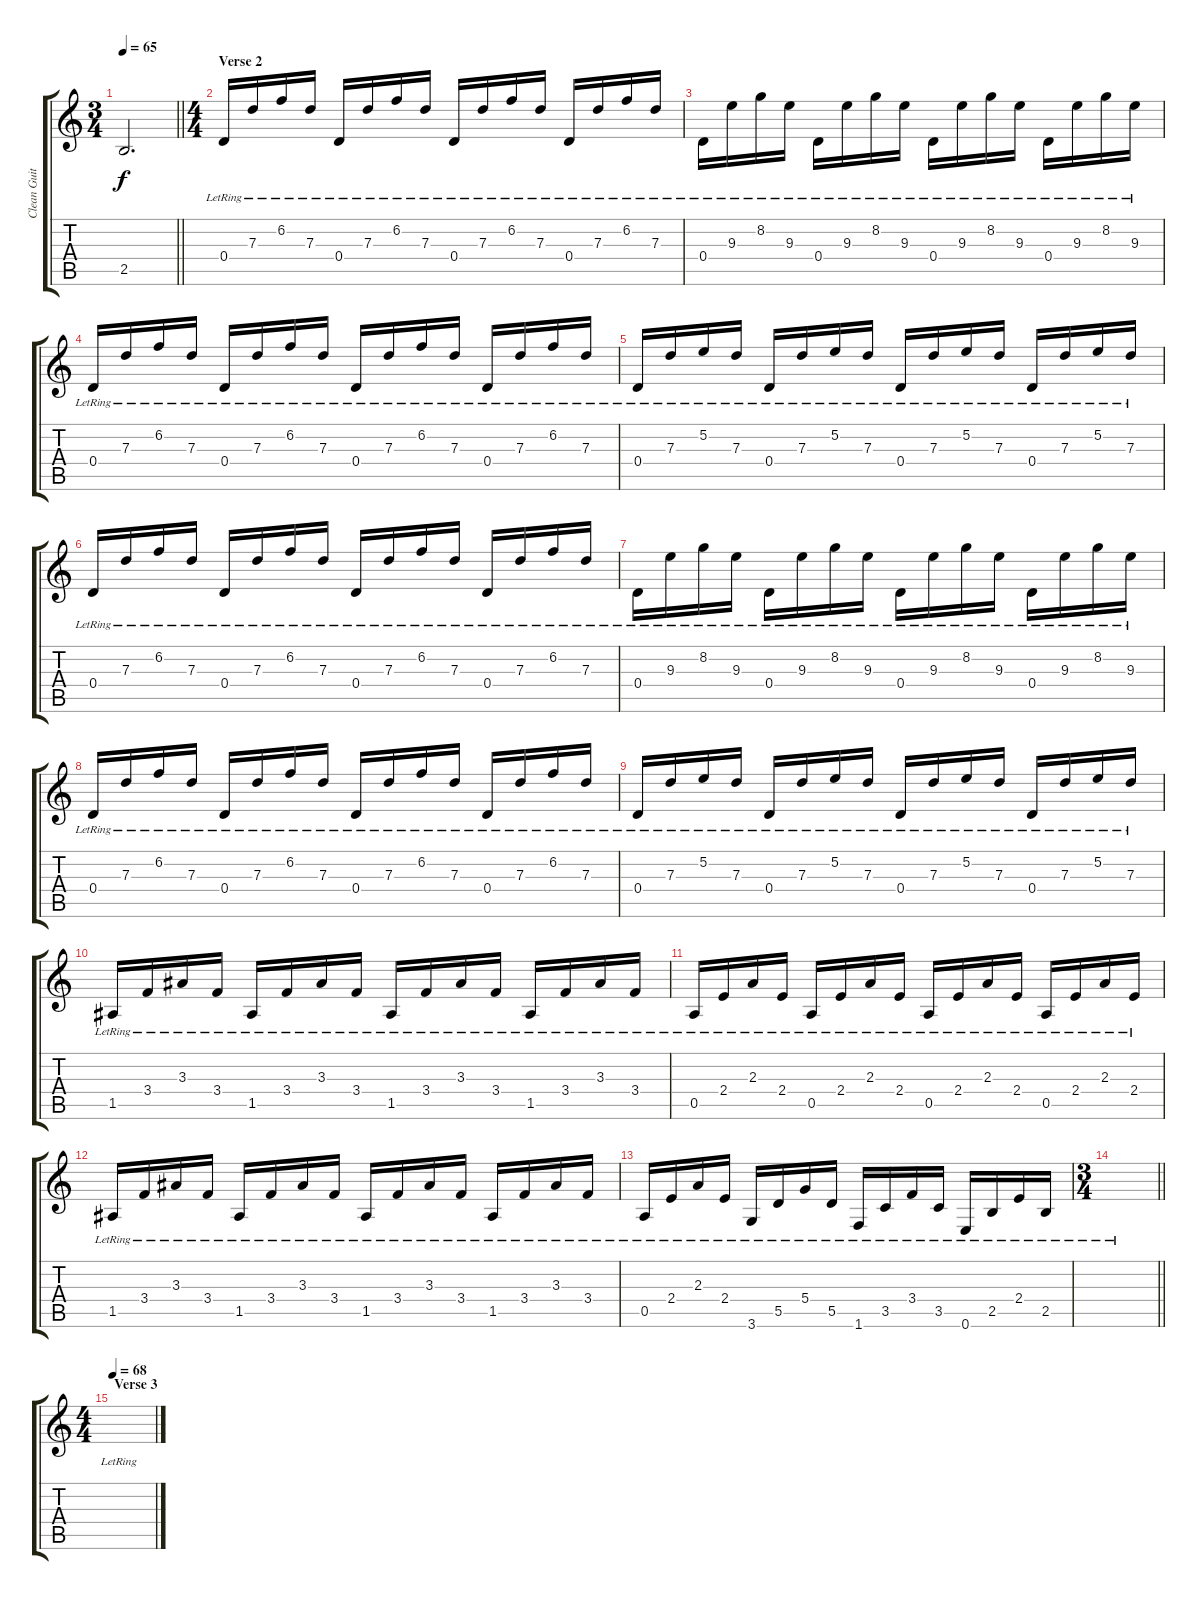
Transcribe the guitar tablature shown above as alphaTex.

\track ("Clean Guitar 2" "Clean Guit") {instrument electricguitarclean}
\staff {score tabs}
\tuning (E4 B3 G3 D3 A2 E2) {hide}
\ts (3 4)
\tempo 65
\clef g2
\barLineRight lightlight
\ks c
2.5{t}.2{d dy f} |
\ts (4 4)
\section ("" "Verse 2")
0.4{lr}.16 7.3{lr}.16 6.2{lr}.16 7.3{lr}.16 0.4{lr}.16 7.3{lr}.16 6.2{lr}.16 7.3{lr}.16 0.4{lr}.16 7.3{lr}.16 6.2{lr}.16 7.3{lr}.16 0.4{lr}.16 7.3{lr}.16 6.2{lr}.16 7.3{lr}.16 |
0.4{lr}.16 9.3{lr}.16 8.2{lr}.16 9.3{lr}.16 0.4{lr}.16 9.3{lr}.16 8.2{lr}.16 9.3{lr}.16 0.4{lr}.16 9.3{lr}.16 8.2{lr}.16 9.3{lr}.16 0.4{lr}.16 9.3{lr}.16 8.2{lr}.16 9.3{lr}.16 |
0.4{lr}.16 7.3{lr}.16 6.2{lr}.16 7.3{lr}.16 0.4{lr}.16 7.3{lr}.16 6.2{lr}.16 7.3{lr}.16 0.4{lr}.16 7.3{lr}.16 6.2{lr}.16 7.3{lr}.16 0.4{lr}.16 7.3{lr}.16 6.2{lr}.16 7.3{lr}.16 |
0.4{lr}.16 7.3{lr}.16 5.2{lr}.16 7.3{lr}.16 0.4{lr}.16 7.3{lr}.16 5.2{lr}.16 7.3{lr}.16 0.4{lr}.16 7.3{lr}.16 5.2{lr}.16 7.3{lr}.16 0.4{lr}.16 7.3{lr}.16 5.2{lr}.16 7.3{lr}.16 |
0.4{lr}.16 7.3{lr}.16 6.2{lr}.16 7.3{lr}.16 0.4{lr}.16 7.3{lr}.16 6.2{lr}.16 7.3{lr}.16 0.4{lr}.16 7.3{lr}.16 6.2{lr}.16 7.3{lr}.16 0.4{lr}.16 7.3{lr}.16 6.2{lr}.16 7.3{lr}.16 |
0.4{lr}.16 9.3{lr}.16 8.2{lr}.16 9.3{lr}.16 0.4{lr}.16 9.3{lr}.16 8.2{lr}.16 9.3{lr}.16 0.4{lr}.16 9.3{lr}.16 8.2{lr}.16 9.3{lr}.16 0.4{lr}.16 9.3{lr}.16 8.2{lr}.16 9.3{lr}.16 |
0.4{lr}.16 7.3{lr}.16 6.2{lr}.16 7.3{lr}.16 0.4{lr}.16 7.3{lr}.16 6.2{lr}.16 7.3{lr}.16 0.4{lr}.16 7.3{lr}.16 6.2{lr}.16 7.3{lr}.16 0.4{lr}.16 7.3{lr}.16 6.2{lr}.16 7.3{lr}.16 |
0.4{lr}.16 7.3{lr}.16 5.2{lr}.16 7.3{lr}.16 0.4{lr}.16 7.3{lr}.16 5.2{lr}.16 7.3{lr}.16 0.4{lr}.16 7.3{lr}.16 5.2{lr}.16 7.3{lr}.16 0.4{lr}.16 7.3{lr}.16 5.2{lr}.16 7.3{lr}.16 |
1.5{lr}.16 3.4{lr}.16 3.3{lr}.16 3.4{lr}.16 1.5{lr}.16 3.4{lr}.16 3.3{lr}.16 3.4{lr}.16 1.5{lr}.16 3.4{lr}.16 3.3{lr}.16 3.4{lr}.16 1.5{lr}.16 3.4{lr}.16 3.3{lr}.16 3.4{lr}.16 |
0.5{lr}.16 2.4{lr}.16 2.3{lr}.16 2.4{lr}.16 0.5{lr}.16 2.4{lr}.16 2.3{lr}.16 2.4{lr}.16 0.5{lr}.16 2.4{lr}.16 2.3{lr}.16 2.4{lr}.16 0.5{lr}.16 2.4{lr}.16 2.3{lr}.16 2.4{lr}.16 |
1.5{lr}.16 3.4{lr}.16 3.3{lr}.16 3.4{lr}.16 1.5{lr}.16 3.4{lr}.16 3.3{lr}.16 3.4{lr}.16 1.5{lr}.16 3.4{lr}.16 3.3{lr}.16 3.4{lr}.16 1.5{lr}.16 3.4{lr}.16 3.3{lr}.16 3.4{lr}.16 |
0.5{lr}.16 2.4{lr}.16 2.3{lr}.16 2.4{lr}.16 3.6{lr}.16 5.5{lr}.16 5.4{lr}.16 5.5{lr}.16 1.6{lr}.16 3.5{lr}.16 3.4{lr}.16 3.5{lr}.16 0.6{lr}.16 2.5{lr}.16 2.4{lr}.16 2.5{lr}.16 |
\ts (3 4)
\barLineRight lightlight
|
\ts (4 4)
\section ("" "Verse 3")
\tempo 68
